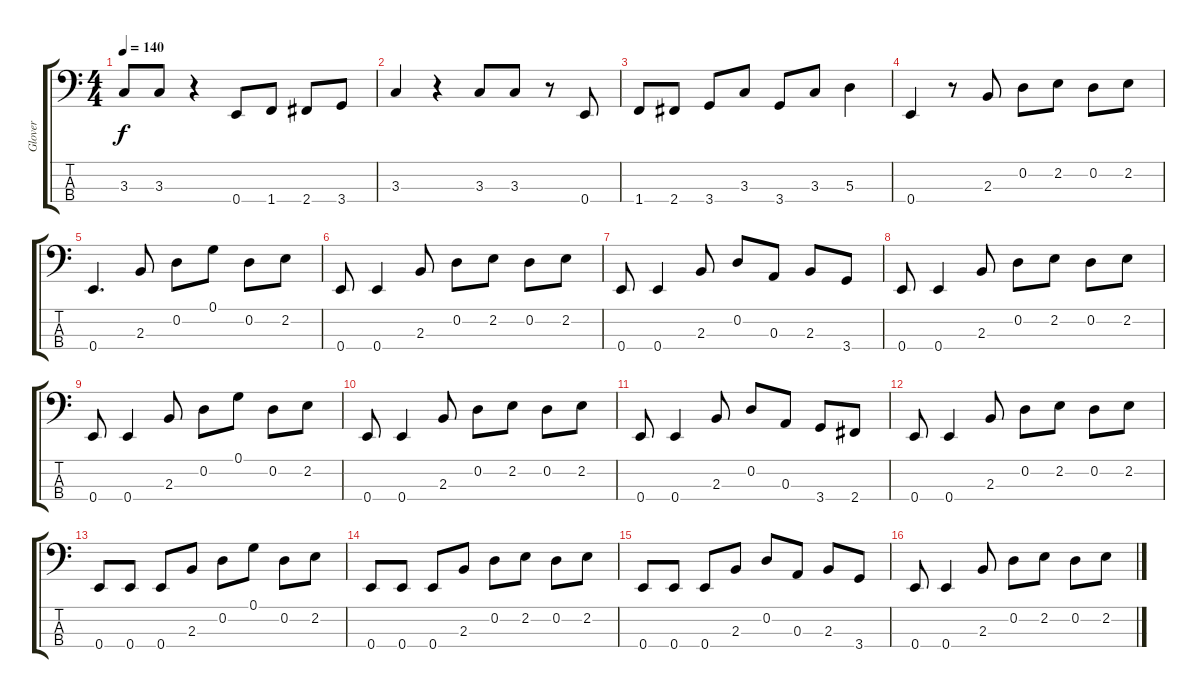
\track ("Glover" "Glover") {instrument electricbasspick}
\staff {score tabs}
\tuning (G2 D2 A1 E1) {hide}
\ts (4 4)
\tempo 140
\clef f4
\ks c
3.3.8{dy f} 3.3.8 r.4 0.4.8 1.4.8 2.4.8 3.4.8 |
3.3.4 r.4 3.3.8 3.3.8 r.8 0.4.8 |
1.4.8 2.4.8 3.4.8 3.3.8 3.4.8 3.3.8 5.3.4 |
0.4.4 r.8 2.3.8 0.2.8 2.2.8 0.2.8 2.2.8 |
0.4.4{d} 2.3.8 0.2.8 0.1.8 0.2.8 2.2.8 |
0.4.8 0.4.4 2.3.8 0.2.8 2.2.8 0.2.8 2.2.8 |
0.4.8 0.4.4 2.3.8 0.2.8 0.3.8 2.3.8 3.4.8 |
0.4.8 0.4.4 2.3.8 0.2.8 2.2.8 0.2.8 2.2.8 |
0.4.8 0.4.4 2.3.8 0.2.8 0.1.8 0.2.8 2.2.8 |
0.4.8 0.4.4 2.3.8 0.2.8 2.2.8 0.2.8 2.2.8 |
0.4.8 0.4.4 2.3.8 0.2.8 0.3.8 3.4.8 2.4.8 |
0.4.8 0.4.4 2.3.8 0.2.8 2.2.8 0.2.8 2.2.8 |
0.4.8 0.4.8 0.4.8 2.3.8 0.2.8 0.1.8 0.2.8 2.2.8 |
0.4.8 0.4.8 0.4.8 2.3.8 0.2.8 2.2.8 0.2.8 2.2.8 |
0.4.8 0.4.8 0.4.8 2.3.8 0.2.8 0.3.8 2.3.8 3.4.8 |
0.4.8 0.4.4 2.3.8 0.2.8 2.2.8 0.2.8 2.2.8
